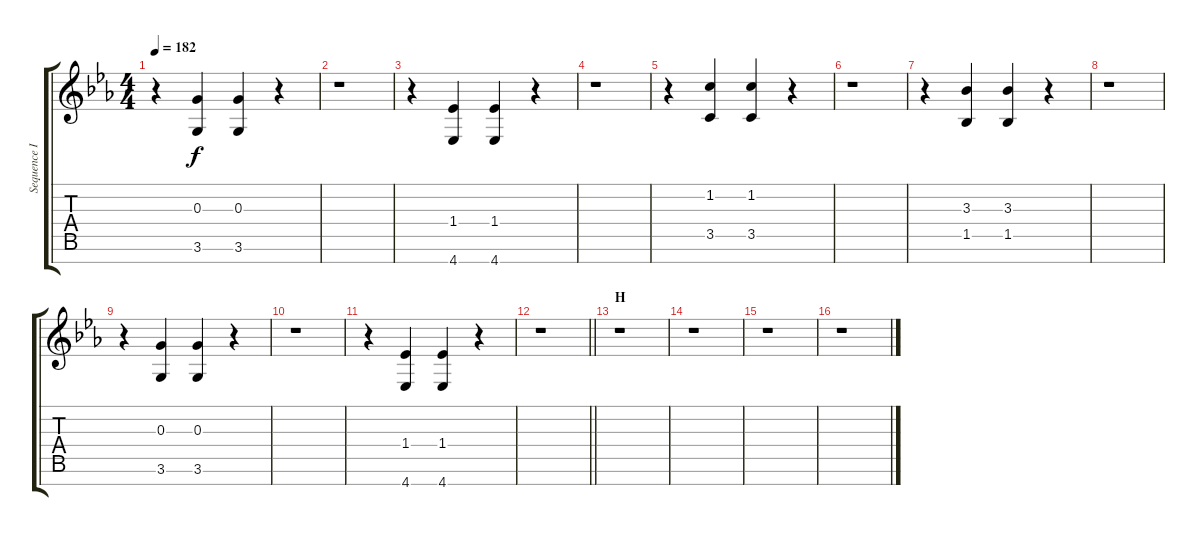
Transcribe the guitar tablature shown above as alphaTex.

\track ("Sequence II" "Sequence I") {instrument stringensemble1}
\staff {score tabs}
\tuning (E5 B4 G4 D4 A3 E3 B2) {hide}
\ts (4 4)
\tempo 182
\clef g2
\ks eb
r.4{dy f} (0.3 3.6).4 (0.3 3.6).4 r.4 |
r.1 |
r.4 (1.4 4.7).4 (1.4 4.7).4 r.4 |
r.1 |
r.4 (1.2 3.5).4 (1.2 3.5).4 r.4 |
r.1 |
r.4 (3.3 1.5).4 (3.3 1.5).4 r.4 |
r.1 |
r.4 (0.3 3.6).4 (0.3 3.6).4 r.4 |
r.1 |
r.4 (1.4 4.7).4 (1.4 4.7).4 r.4 |
\barLineRight lightlight
r.1 |
\section ("" "H")
r.1 |
r.1 |
r.1 |
r.1
